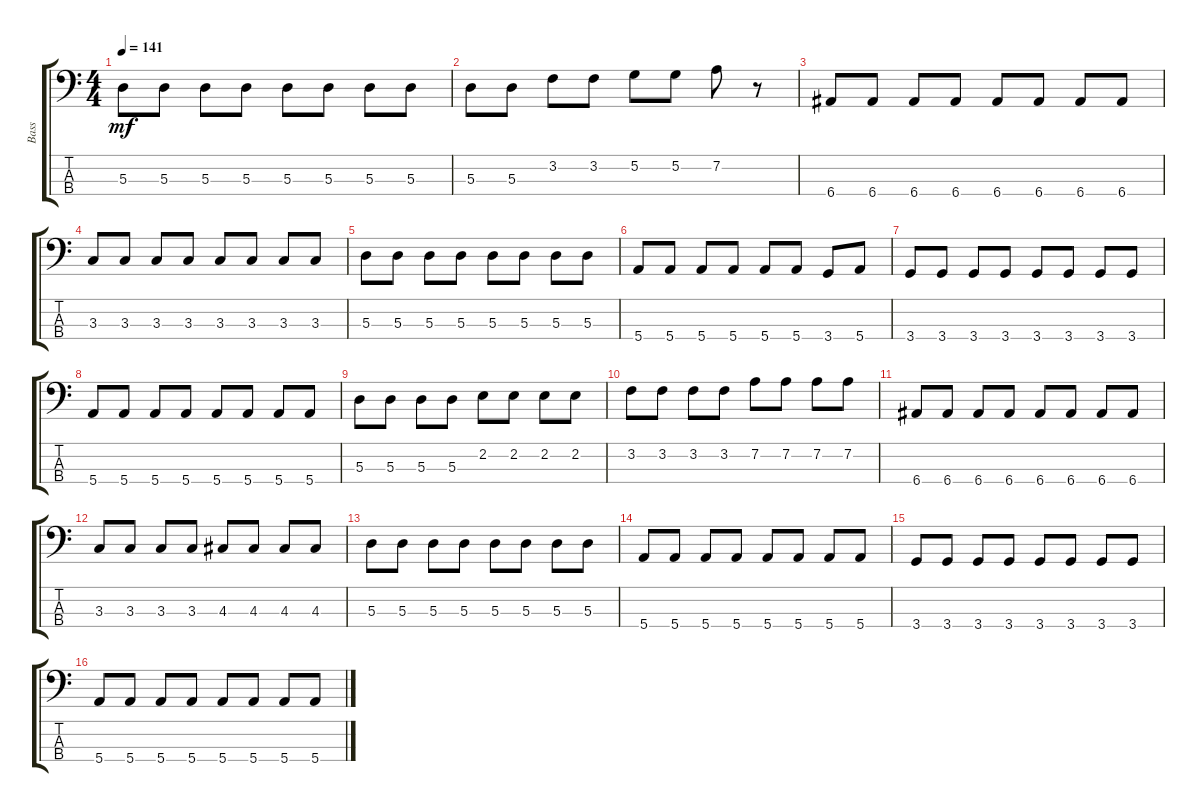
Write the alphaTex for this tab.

\track ("Bass" "Bass") {instrument electricbassfinger}
\staff {score tabs}
\tuning (G2 D2 A1 E1) {hide}
\ts (4 4)
\tempo 141
\clef f4
\ks c
5.3.8{dy mf} 5.3.8 5.3.8 5.3.8 5.3.8 5.3.8 5.3.8 5.3.8 |
5.3.8 5.3.8 3.2.8 3.2.8 5.2.8 5.2.8 7.2.8 r.8 |
6.4.8 6.4.8 6.4.8 6.4.8 6.4.8 6.4.8 6.4.8 6.4.8 |
3.3.8 3.3.8 3.3.8 3.3.8 3.3.8 3.3.8 3.3.8 3.3.8 |
5.3.8 5.3.8 5.3.8 5.3.8 5.3.8 5.3.8 5.3.8 5.3.8 |
5.4.8 5.4.8 5.4.8 5.4.8 5.4.8 5.4.8 3.4.8 5.4.8 |
3.4.8 3.4.8 3.4.8 3.4.8 3.4.8 3.4.8 3.4.8 3.4.8 |
5.4.8 5.4.8 5.4.8 5.4.8 5.4.8 5.4.8 5.4.8 5.4.8 |
5.3.8 5.3.8 5.3.8 5.3.8 2.2.8 2.2.8 2.2.8 2.2.8 |
3.2.8 3.2.8 3.2.8 3.2.8 7.2.8 7.2.8 7.2.8 7.2.8 |
6.4.8 6.4.8 6.4.8 6.4.8 6.4.8 6.4.8 6.4.8 6.4.8 |
3.3.8 3.3.8 3.3.8 3.3.8 4.3.8 4.3.8 4.3.8 4.3.8 |
5.3.8 5.3.8 5.3.8 5.3.8 5.3.8 5.3.8 5.3.8 5.3.8 |
5.4.8 5.4.8 5.4.8 5.4.8 5.4.8 5.4.8 5.4.8 5.4.8 |
3.4.8 3.4.8 3.4.8 3.4.8 3.4.8 3.4.8 3.4.8 3.4.8 |
5.4.8 5.4.8 5.4.8 5.4.8 5.4.8 5.4.8 5.4.8 5.4.8
